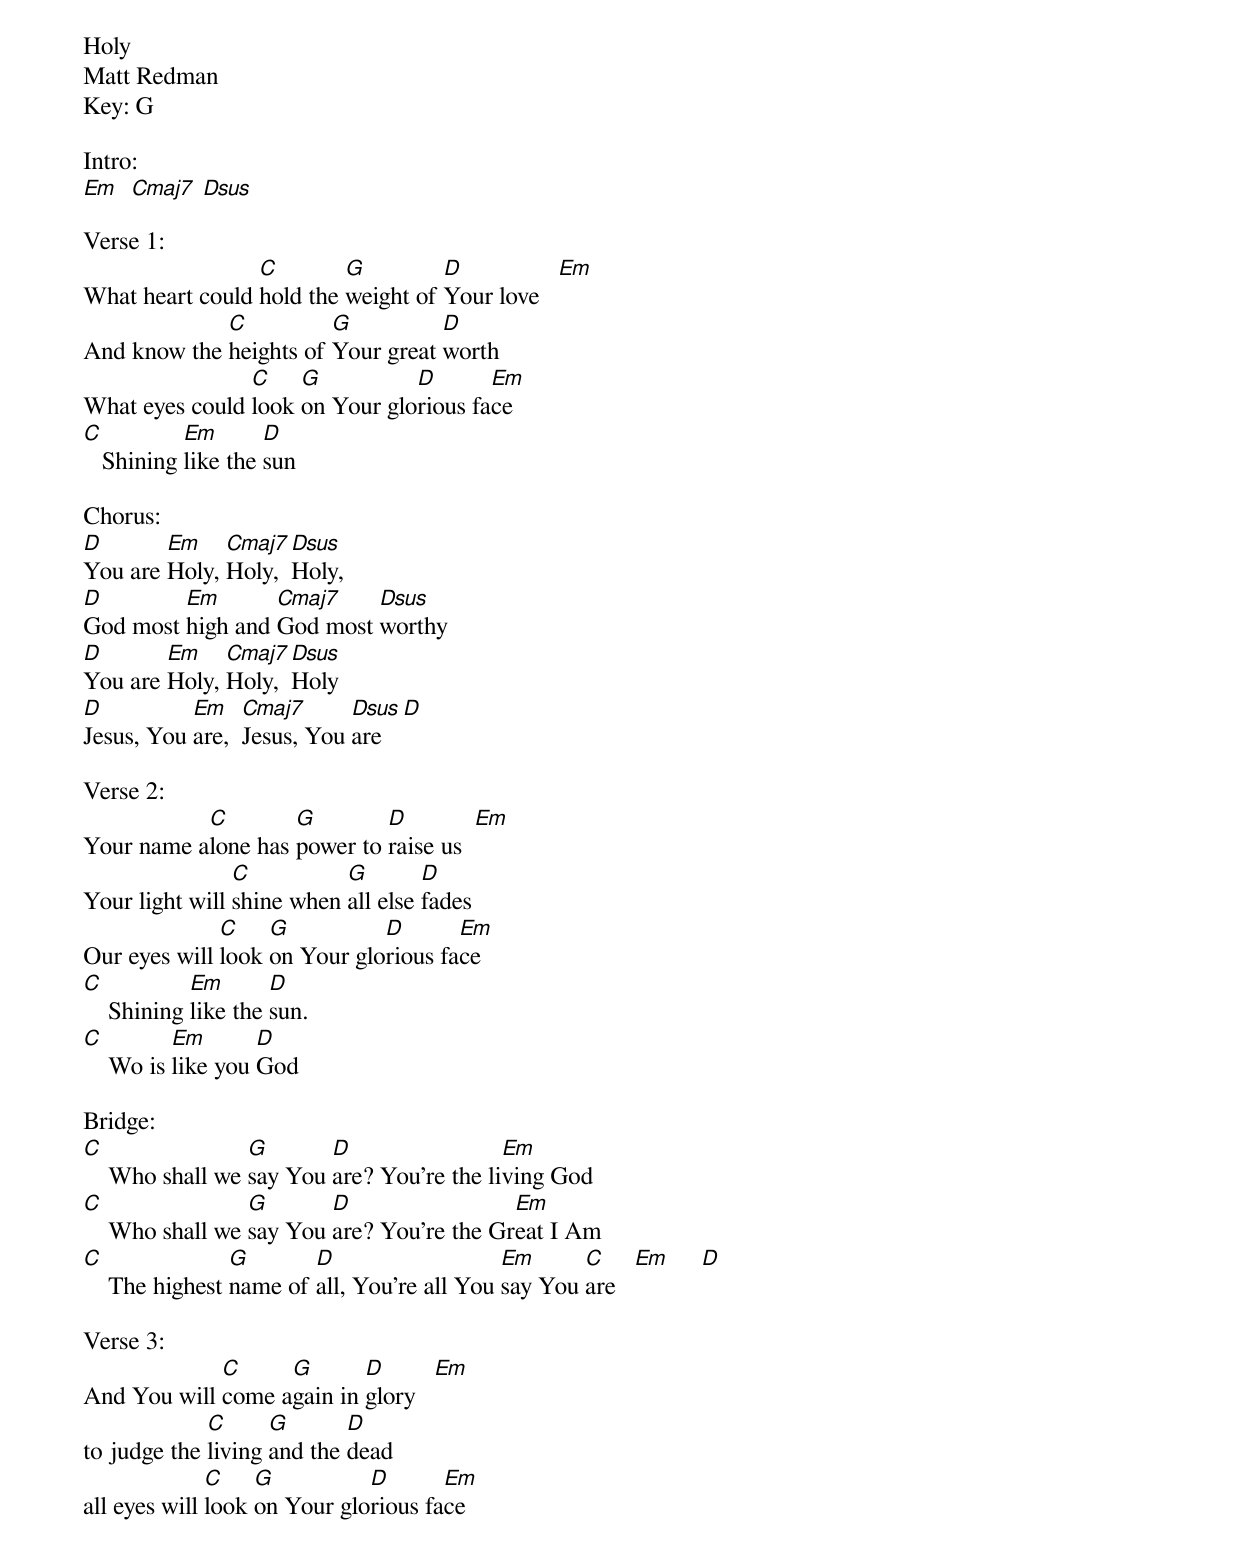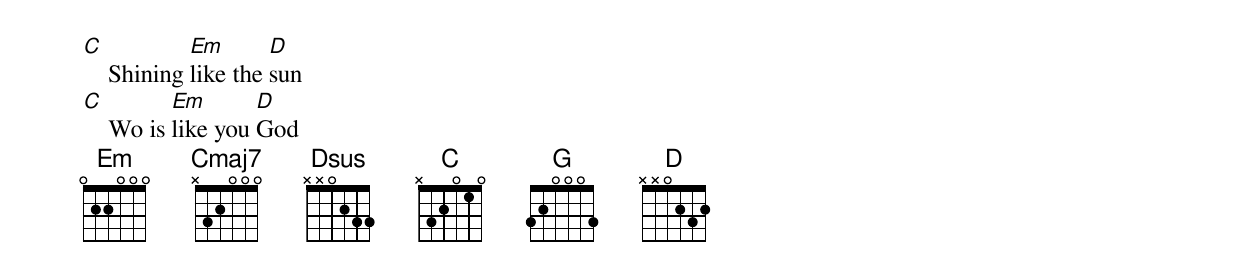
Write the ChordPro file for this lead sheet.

Holy
Matt Redman
Key: G

Intro:
[Em]  [Cmaj7] [Dsus]

Verse 1:
What heart could [C]hold the [G]weight of [D]Your love   [Em]
And know the [C]heights of [G]Your great [D]worth
What eyes could [C]look [G]on Your glo[D]rious fa[Em]ce
[C]   Shining [Em]like the [D]sun

Chorus:
[D]You are [Em]Holy, [Cmaj7]Holy, [Dsus]Holy,
[D]God most [Em]high and [Cmaj7]God most [Dsus]worthy
[D]You are [Em]Holy, [Cmaj7]Holy, [Dsus]Holy
[D]Jesus, You [Em]are,  [Cmaj7]Jesus, You [Dsus]are [D]

Verse 2:
Your name a[C]lone has [G]power to [D]raise us  [Em]
Your light will [C]shine when [G]all else [D]fades
Our eyes will [C]look [G]on Your glo[D]rious fa[Em]ce
[C]    Shining [Em]like the [D]sun.
[C]    Wo is [Em]like you [D]God

Bridge:
[C]    Who shall we [G]say You [D]are? You're the li[Em]ving God
[C]    Who shall we [G]say You [D]are? You're the Gr[Em]eat I Am
[C]    The highest [G]name of [D]all, You're all You [Em]say You [C]are   [Em]     [D]

Verse 3:
And You will [C]come a[G]gain in [D]glory   [Em]
to judge the [C]living [G]and the [D]dead
all eyes will [C]look [G]on Your glo[D]rious fa[Em]ce
[C]    Shining [Em]like the [D]sun
[C]    Wo is [Em]like you [D]God
